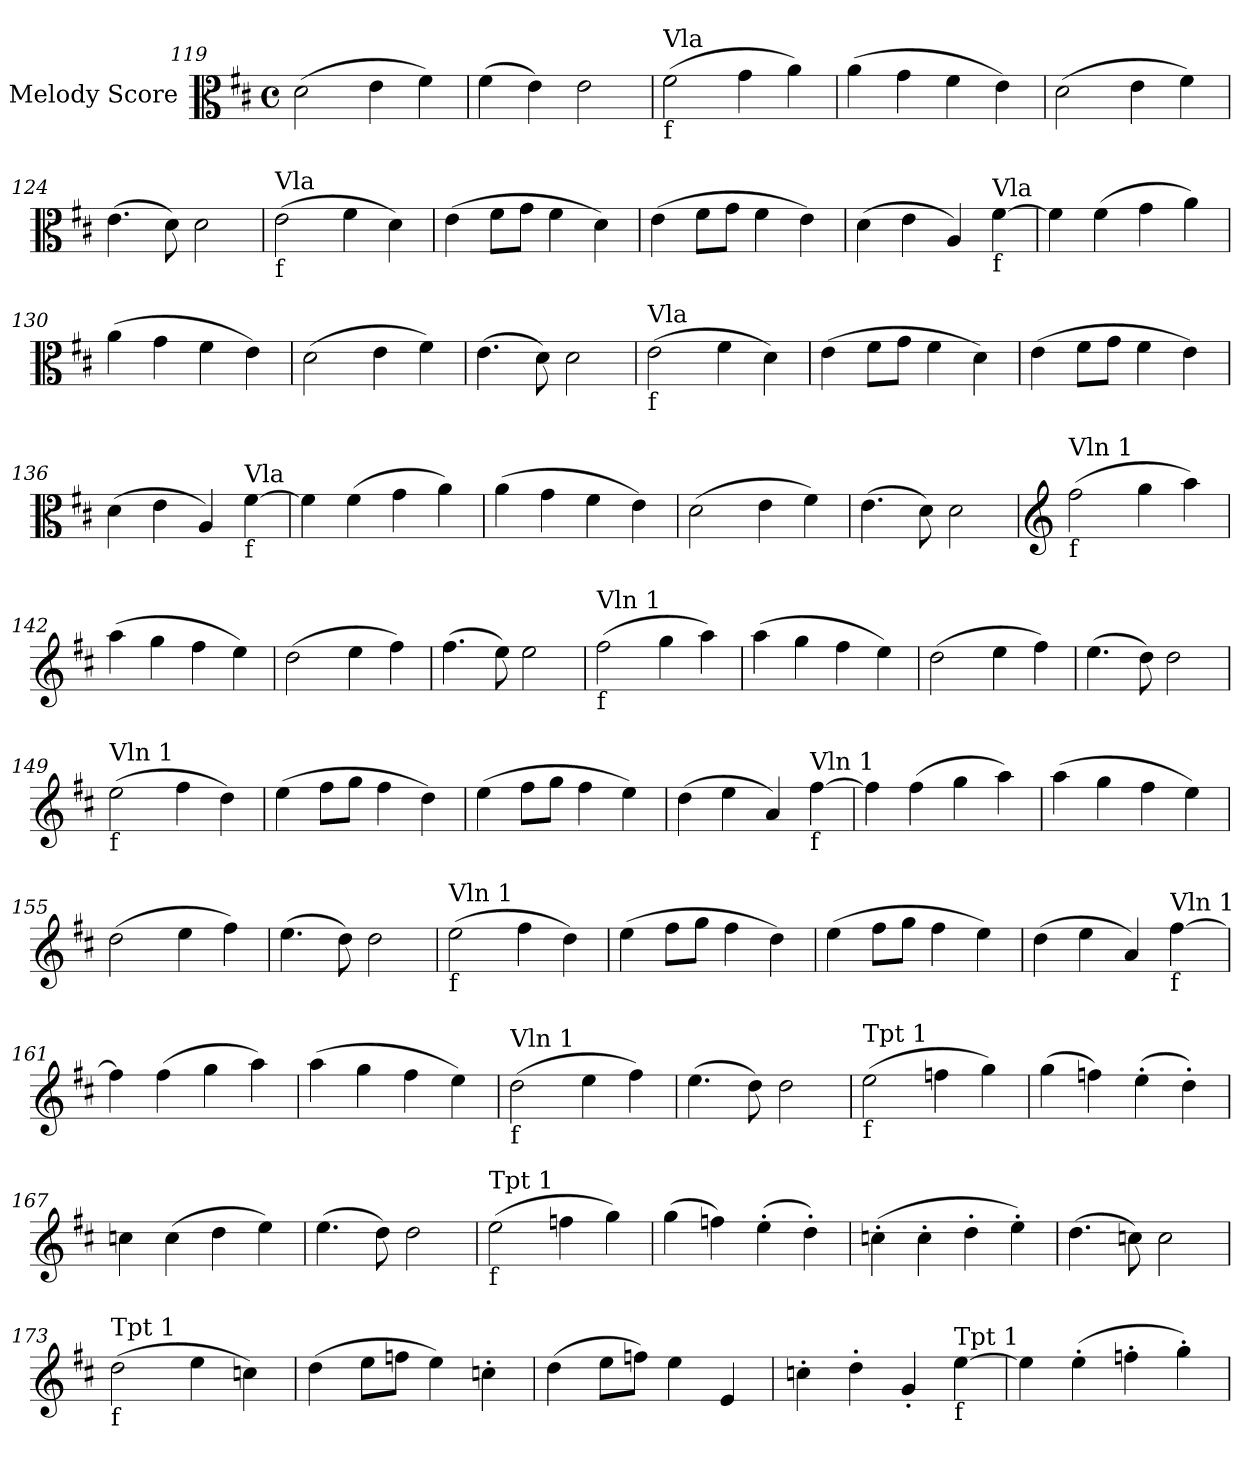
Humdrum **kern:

**kern
*part1
*staff1
*I"Melody Score
*clefC3
*k[f#c#]
*M4/4
*met(c)
=119
(2d\
4e\
4f#\)
=120
(4f#\
4e\)
2e\
=121
!LO:TX:a:t=Vla
!LO:TX:b:t=f
(2f#\
4g\
4a\)
=122
(4a\
4g\
4f#\
4e\)
=123
(2d\
4e\
4f#\)
=124
(4.e\
8d\)
2d\
=125
!LO:TX:a:t=Vla
!LO:TX:b:t=f
(2e\
4f#\
4d\)
=126
(4e\
8f#\L
8g\J
4f#\
4d\)
=127
(4e\
8f#\L
8g\J
4f#\
4e\)
=128
(4d\
4e\
4A/)
!LO:TX:a:t=Vla
!LO:TX:b:t=f
[4f#\
=129
4f#\]
(4f#\
4g\
4a\)
=130
(4a\
4g\
4f#\
4e\)
=131
(2d\
4e\
4f#\)
=132
(4.e\
8d\)
2d\
=133
!LO:TX:a:t=Vla
!LO:TX:b:t=f
(2e\
4f#\
4d\)
=134
(4e\
8f#\L
8g\J
4f#\
4d\)
=135
(4e\
8f#\L
8g\J
4f#\
4e\)
=136
(4d\
4e\
4A/)
!LO:TX:a:t=Vla
!LO:TX:b:t=f
[4f#\
=137
4f#\]
(4f#\
4g\
4a\)
=138
(4a\
4g\
4f#\
4e\)
=139
(2d\
4e\
4f#\)
=140
(4.e\
8d\)
2d\
=141
*clefG2
!LO:TX:a:t=Vln 1
!LO:TX:b:t=f
(2ff#\
4gg\
4aa\)
=142
(4aa\
4gg\
4ff#\
4ee\)
=143
(2dd\
4ee\
4ff#\)
=144
(4.ff#\
8ee\)
2ee\
=145
!LO:TX:a:t=Vln 1
!LO:TX:b:t=f
(2ff#\
4gg\
4aa\)
=146
(4aa\
4gg\
4ff#\
4ee\)
=147
(2dd\
4ee\
4ff#\)
=148
(4.ee\
8dd\)
2dd\
=149
!LO:TX:a:t=Vln 1
!LO:TX:b:t=f
(2ee\
4ff#\
4dd\)
=150
(4ee\
8ff#\L
8gg\J
4ff#\
4dd\)
=151
(4ee\
8ff#\L
8gg\J
4ff#\
4ee\)
=152
(4dd\
4ee\
4a/)
!LO:TX:a:t=Vln 1
!LO:TX:b:t=f
[4ff#\
=153
4ff#\]
(4ff#\
4gg\
4aa\)
=154
(4aa\
4gg\
4ff#\
4ee\)
=155
(2dd\
4ee\
4ff#\)
=156
(4.ee\
8dd\)
2dd\
=157
!LO:TX:a:t=Vln 1
!LO:TX:b:t=f
(2ee\
4ff#\
4dd\)
=158
(4ee\
8ff#\L
8gg\J
4ff#\
4dd\)
=159
(4ee\
8ff#\L
8gg\J
4ff#\
4ee\)
=160
(4dd\
4ee\
4a/)
!LO:TX:a:t=Vln 1
!LO:TX:b:t=f
[4ff#\
=161
4ff#\]
(4ff#\
4gg\
4aa\)
=162
(4aa\
4gg\
4ff#\
4ee\)
=163
!LO:TX:a:t=Vln 1
!LO:TX:b:t=f
(2dd\
4ee\
4ff#\)
=164
(4.ee\
8dd\)
2dd\
=165
!LO:TX:a:t=Tpt 1
!LO:TX:b:t=f
(2ee\
4ff\
4gg\)
=166
(4gg\
4ff\)
(4ee'\
4dd'\)
=167
4cc\
(4cc\
4dd\
4ee\)
=168
(4.ee\
8dd\)
2dd\
=169
!LO:TX:a:t=Tpt 1
!LO:TX:b:t=f
(2ee\
4ff\
4gg\)
=170
(4gg\
4ff\)
(4ee'\
4dd'\)
=171
(4cc'\
4cc'\
4dd'\
4ee'\)
=172
(4.dd\
8cc\)
2cc\
=173
!LO:TX:a:t=Tpt 1
!LO:TX:b:t=f
(2dd\
4ee\
4cc\)
=174
(4dd\
8ee\L
8ff\J
4ee\)
4cc'\
=175
(4dd\
8ee\L
8ff\J)
4ee\
4e/
=176
4cc'\
4dd'\
4g'/
!LO:TX:a:t=Tpt 1
!LO:TX:b:t=f
[4ee\
=177
4ee\]
(4ee'\
4ff'\
4gg'\)
=
*-
